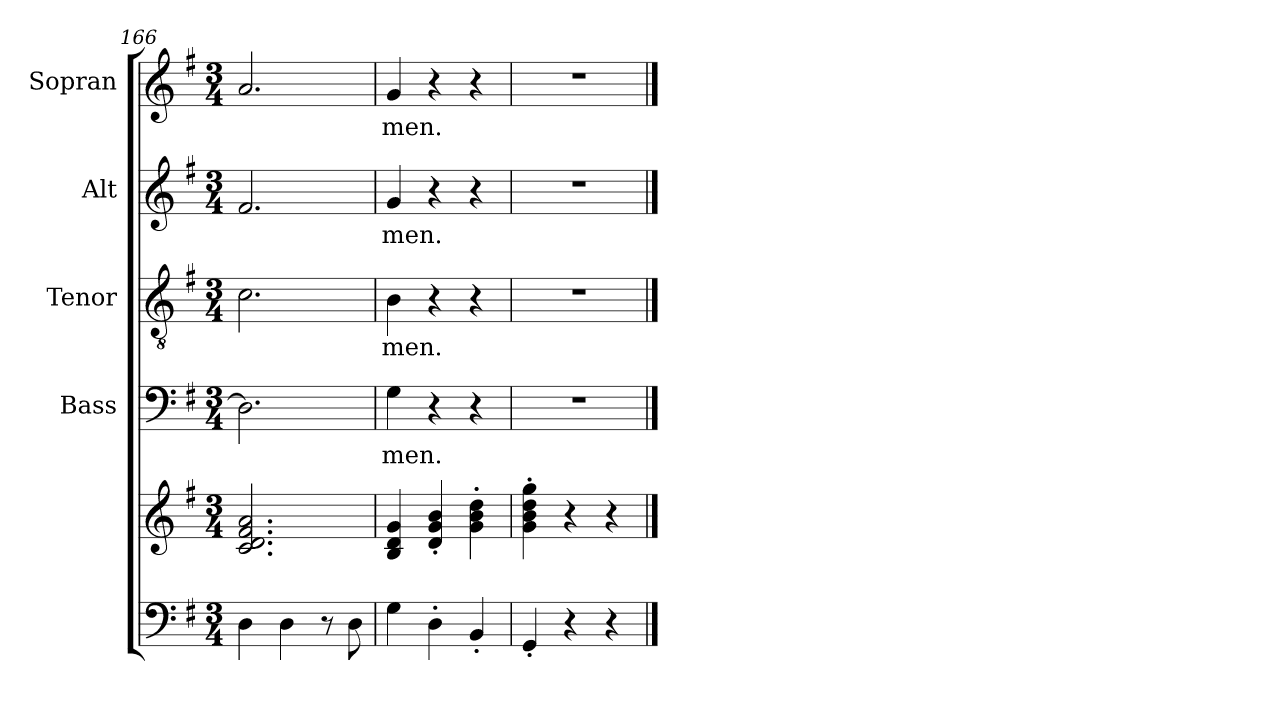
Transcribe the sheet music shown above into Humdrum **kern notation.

**kern	**kern	**kern	**text	**kern	**text	**kern	**text	**kern	**text
*part5	*part5	*part4	*part4	*part3	*part3	*part2	*part2	*part1	*part1
*staff6	*staff5	*staff4	*staff4	*staff3	*staff3	*staff2	*staff2	*staff1	*staff1
*	*	*I"Bass	*	*I"Tenor	*	*I"Alt	*	*I"Sopran	*
*	*	*I'B.	*	*I'T.	*	*I'A.	*	*I'S.	*
*clefF4	*clefG2	*clefF4	*	*clefGv2	*	*clefG2	*	*clefG2	*
*k[f#]	*k[f#]	*k[f#]	*	*k[f#]	*	*k[f#]	*	*k[f#]	*
*G:	*G:	*G:	*	*G:	*	*G:	*	*G:	*
*M3/4	*M3/4	*M3/4	*	*M3/4	*	*M3/4	*	*M3/4	*
=166	=166	=166	=166	=166	=166	=166	=166	=166	=166
4D\	2.c/ 2.d/ 2.f#/ 2.a/	2.D\]	.	2.c\	.	2.f#/	.	2.a/	.
4D\	.	.	.	.	.	.	.	.	.
8r	.	.	.	.	.	.	.	.	.
8D\	.	.	.	.	.	.	.	.	.
=167	=167	=167	=167	=167	=167	=167	=167	=167	=167
!	!	!	!LO:LY:b	!	!LO:LY:b	!	!LO:LY:b	!	!LO:LY:b
4G\	4B/ 4d/ 4g/	4G\	-men.	4B\	-men.	4g/	-men.	4g/	-men.
4D'>\	4d/'< 4g/'< 4b/'<	4r	.	4r	.	4r	.	4r	.
4BB'</	4g\'> 4b\'> 4dd\'>	4r	.	4r	.	4r	.	4r	.
=168	=168	=168	=168	=168	=168	=168	=168	=168	=168
4GG'</	4g\'> 4b\'> 4dd\'> 4gg\'>	2.r	.	2.r	.	2.r	.	2.r	.
4r	4r	.	.	.	.	.	.	.	.
4r	4r	.	.	.	.	.	.	.	.
==	==	==	==	==	==	==	==	==	==
*-	*-	*-	*-	*-	*-	*-	*-	*-	*-
